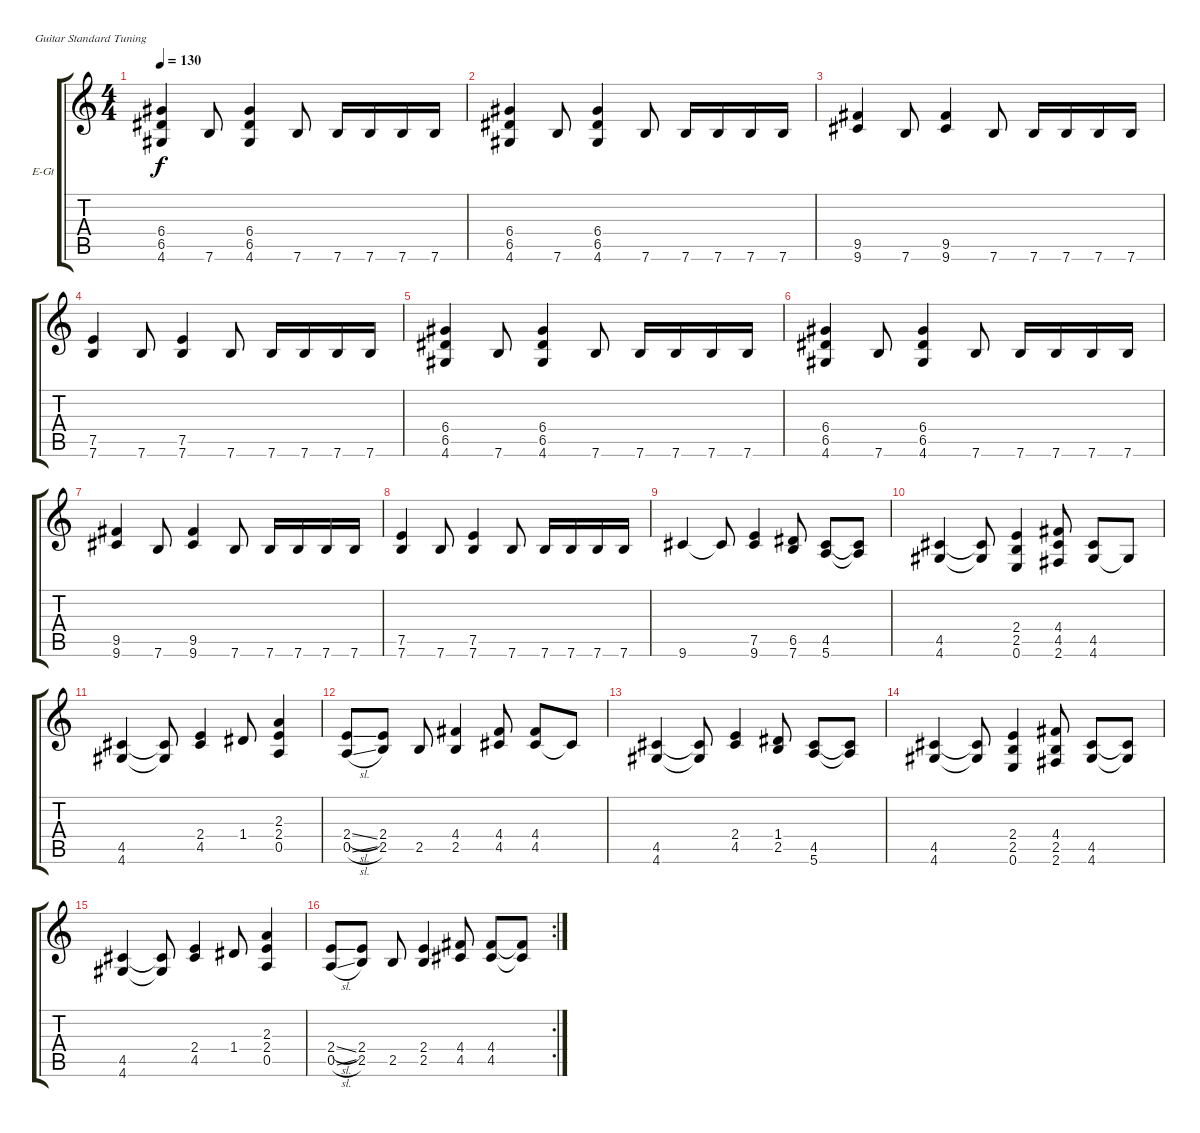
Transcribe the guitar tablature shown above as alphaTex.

\defaultSystemsLayout 4
\bracketExtendMode groupsimilarinstruments
\firstSystemTrackNameOrientation horizontal
\otherSystemsTrackNameOrientation horizontal
\track ("Electric Guitar" "E-Gt") {instrument distortionguitar}
\staff {score tabs}
\tuning (E4 B3 G3 D3 A2 E2)
\ts (4 4)
\tempo 130
\clef g2
\ks c
(6.4 6.5 4.6).4{dy f} 7.6.8 (6.4 6.5 4.6).4 7.6.8 7.6.16 7.6.16 7.6.16 7.6.16 |
(6.4 6.5 4.6).4 7.6.8 (6.4 6.5 4.6).4 7.6.8 7.6.16 7.6.16 7.6.16 7.6.16 |
(9.5 9.6).4 7.6.8 (9.5 9.6).4 7.6.8 7.6.16 7.6.16 7.6.16 7.6.16 |
(7.5 7.6).4 7.6.8 (7.5 7.6).4 7.6.8 7.6.16 7.6.16 7.6.16 7.6.16 |
(6.4 6.5 4.6).4 7.6.8 (6.4 6.5 4.6).4 7.6.8 7.6.16 7.6.16 7.6.16 7.6.16 |
(6.4 6.5 4.6).4 7.6.8 (6.4 6.5 4.6).4 7.6.8 7.6.16 7.6.16 7.6.16 7.6.16 |
(9.5 9.6).4 7.6.8 (9.5 9.6).4 7.6.8 7.6.16 7.6.16 7.6.16 7.6.16 |
(7.5 7.6).4 7.6.8 (7.5 7.6).4 7.6.8 7.6.16 7.6.16 7.6.16 7.6.16 |
9.6.4 9.6{t}.8 (7.5 9.6).4 (6.5 7.6).8 (4.5 5.6).8 (4.5{t} 5.6{t}).8 |
(4.5 4.6).4 (4.5{t} 4.6{t}).8 (2.4 2.5 0.6).4 (4.4 4.5 2.6).8 (4.6 4.5).8 4.6{t}.8 |
(4.5 4.6).4 (4.5{t} 4.6{t}).8 (2.4 4.5).4 1.4.8 (2.3 2.4 0.5).4 |
(2.4{sl} 0.5{sl}).8 (2.4 2.5).8 2.5.8 (4.4 2.5).4 (4.5 4.4).8 (4.5 4.4).8 4.5{t}.8 |
(4.5 4.6).4 (4.5{t} 4.6{t}).8 (2.4 4.5).4 (1.4 2.5).8 (4.5 5.6).8 (4.5{t} 5.6{t}).8 |
(4.5 4.6).4 (4.5{t} 4.6{t}).8 (2.4 2.5 0.6).4 (4.4 2.5 2.6).8 (4.5 4.6).8 (4.5{t} 4.6{t}).8 |
(4.5 4.6).4 (4.5{t} 4.6{t}).8 (2.4 4.5).4 1.4.8 (2.3 2.4 0.5).4 |
\rc 2
(2.4{sl} 0.5{sl}).8 (2.4 2.5).8 2.5.8 (2.4 2.5).4 (4.4 4.5).8 (4.4 4.5).8 (4.4{t} 4.5{t}).8
